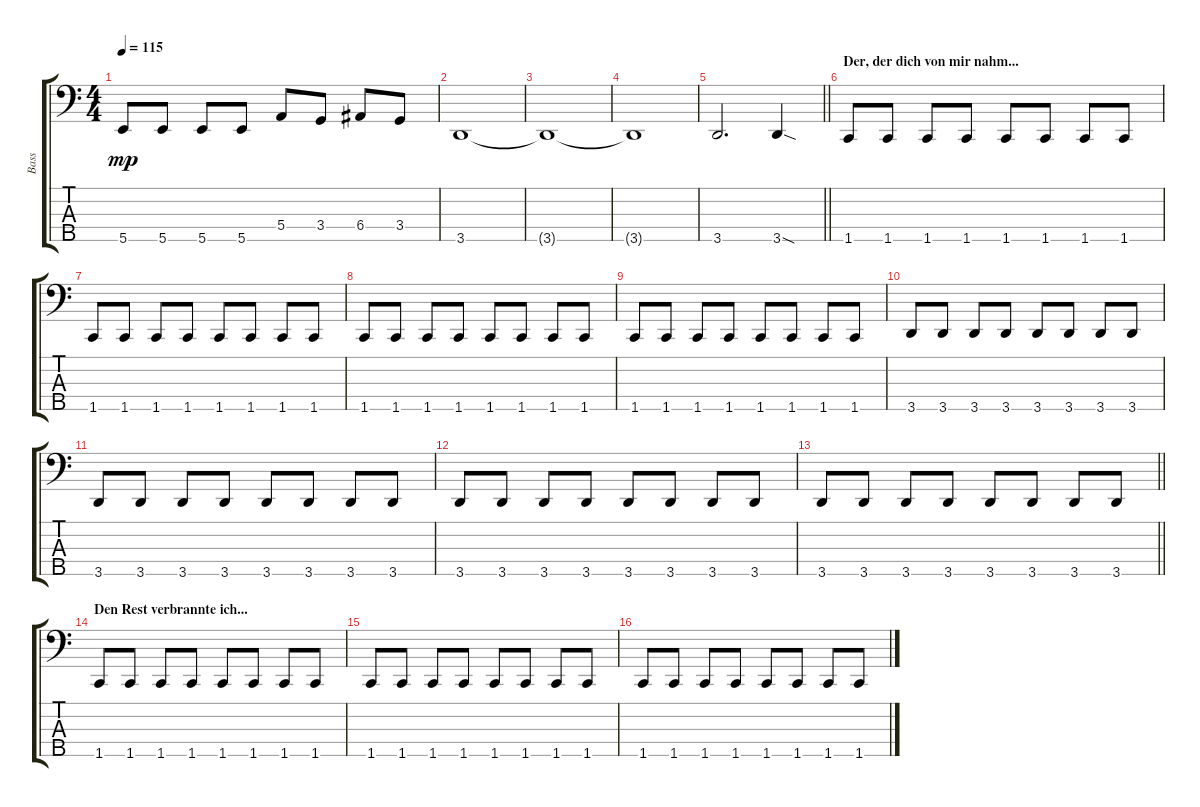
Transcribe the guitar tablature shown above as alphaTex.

\track ("Bass" "Bass") {instrument electricbassfinger}
\staff {score tabs}
\tuning (G2 D2 A1 E1 B0) {hide}
\ts (4 4)
\tempo 115
\clef f4
\ks c
5.5.8{dy mp} 5.5.8 5.5.8 5.5.8 5.4.8 3.4.8 6.4.8 3.4.8 |
3.5.1 |
3.5{t}.1 |
3.5{t}.1 |
\barLineRight lightlight
3.5.2{d} 3.5{sod}.4 |
\section ("" "Der, der dich von mir nahm...")
1.5.8 1.5.8 1.5.8 1.5.8 1.5.8 1.5.8 1.5.8 1.5.8 |
1.5.8 1.5.8 1.5.8 1.5.8 1.5.8 1.5.8 1.5.8 1.5.8 |
1.5.8 1.5.8 1.5.8 1.5.8 1.5.8 1.5.8 1.5.8 1.5.8 |
1.5.8 1.5.8 1.5.8 1.5.8 1.5.8 1.5.8 1.5.8 1.5.8 |
3.5.8 3.5.8 3.5.8 3.5.8 3.5.8 3.5.8 3.5.8 3.5.8 |
3.5.8 3.5.8 3.5.8 3.5.8 3.5.8 3.5.8 3.5.8 3.5.8 |
3.5.8 3.5.8 3.5.8 3.5.8 3.5.8 3.5.8 3.5.8 3.5.8 |
\barLineRight lightlight
3.5.8 3.5.8 3.5.8 3.5.8 3.5.8 3.5.8 3.5.8 3.5.8 |
\section ("" "Den Rest verbrannte ich...")
1.5.8 1.5.8 1.5.8 1.5.8 1.5.8 1.5.8 1.5.8 1.5.8 |
1.5.8 1.5.8 1.5.8 1.5.8 1.5.8 1.5.8 1.5.8 1.5.8 |
1.5.8 1.5.8 1.5.8 1.5.8 1.5.8 1.5.8 1.5.8 1.5.8
